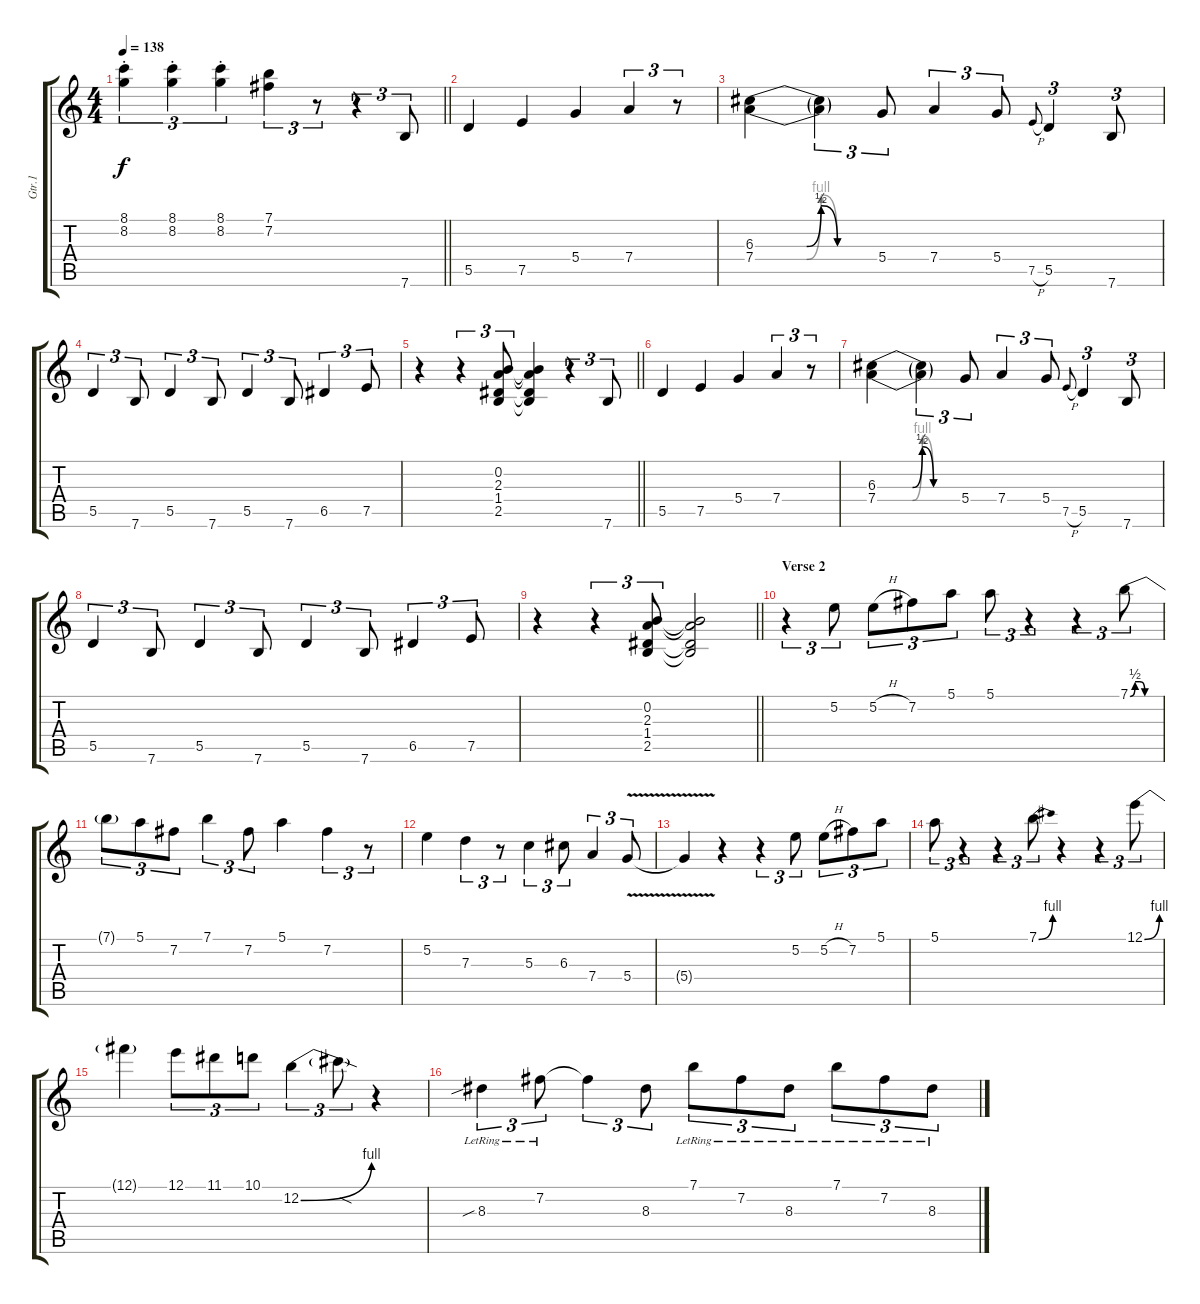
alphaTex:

\track ("Gtr.1" "Gtr.1") {instrument electricguitarclean}
\staff {score tabs}
\tuning (E4 B3 G3 D3 A2 E2) {hide}
\ts (4 4)
\tempo 138
\clef g2
\barLineRight lightlight
\ks c
(8.1{st} 8.2{st}).4{tu (3 2) dy f} (8.1{st} 8.2{st}).4{tu (3 2)} (8.1{st} 8.2{st}).4{tu (3 2)} (7.1 7.2).4{tu (3 2)} r.8{tu (3 2)} r.4{tu (3 2)} 7.6.8{tu (3 2)} |
\section ("" "")
5.5.4 7.5.4 5.4.4 7.4.4{tu (3 2)} r.8{tu (3 2)} |
(6.3{be (custom 0 0 25 0 32 2 40 0 60 0)} 7.4{be (custom 0 0 25 0 32 4 40 0 60 0)}).4 (6.3{t} 7.4{t}).4{tu (3 2)} 5.4.8{tu (3 2)} 7.4.4{tu (3 2)} 5.4.8{tu (3 2)} 7.5{h}.8{gr onbeat} 5.5.4{tu (3 2)} 7.6.8{tu (3 2)} |
5.5.4{tu (3 2)} 7.6.8{tu (3 2)} 5.5.4{tu (3 2)} 7.6.8{tu (3 2)} 5.5.4{tu (3 2)} 7.6.8{tu (3 2)} 6.5.4{tu (3 2)} 7.5.8{tu (3 2)} |
\barLineRight lightlight
r.4 r.4{tu (3 2)} (0.2 2.3 1.4 2.5).8{tu (3 2)} (0.2{t} 2.3{t} 1.4{t} 2.5{t}).4 r.4{tu (3 2)} 7.6.8{tu (3 2)} |
\section ("" "")
5.5.4 7.5.4 5.4.4 7.4.4{tu (3 2)} r.8{tu (3 2)} |
(6.3{be (custom 0 0 25 0 32 2 40 0 60 0)} 7.4{be (custom 0 0 25 0 32 4 40 0 60 0)}).4 (6.3{t} 7.4{t}).4{tu (3 2)} 5.4.8{tu (3 2)} 7.4.4{tu (3 2)} 5.4.8{tu (3 2)} 7.5{h}.8{gr onbeat} 5.5.4{tu (3 2)} 7.6.8{tu (3 2)} |
5.5.4{tu (3 2)} 7.6.8{tu (3 2)} 5.5.4{tu (3 2)} 7.6.8{tu (3 2)} 5.5.4{tu (3 2)} 7.6.8{tu (3 2)} 6.5.4{tu (3 2)} 7.5.8{tu (3 2)} |
\barLineRight lightlight
r.4 r.4{tu (3 2)} (0.2 2.3 1.4 2.5).8{tu (3 2)} (0.2{t} 2.3{t} 1.4{t} 2.5{t}).2 |
\section ("" "Verse 2")
r.4{tu (3 2)} 5.2.8{tu (3 2)} 5.2{h}.8{tu (3 2)} 7.2.8{tu (3 2)} 5.1.8{tu (3 2)} 5.1.8{tu (3 2)} r.4{tu (3 2)} r.4{tu (3 2)} 7.1{be (custom 0 0 10 2 20 2 30 0 60 0)}.8{tu (3 2)} |
7.1{t}.8{tu (3 2)} 5.1.8{tu (3 2)} 7.2.8{tu (3 2)} 7.1.4{tu (3 2)} 7.2.8{tu (3 2)} 5.1.4 7.2.4{tu (3 2)} r.8{tu (3 2)} |
5.2.4 7.3.4{tu (3 2)} r.8{tu (3 2)} 5.3.4{tu (3 2)} 6.3.8{tu (3 2)} 7.4.4{tu (3 2)} 5.4{v}.8{tu (3 2)} |
5.4{t}.4 r.4 r.4{tu (3 2)} 5.2.8{tu (3 2)} 5.2{h}.8{tu (3 2)} 7.2.8{tu (3 2)} 5.1.8{tu (3 2)} |
5.1.8{tu (3 2)} r.4{tu (3 2)} r.4{tu (3 2)} 7.1{be (bend 0 0 60 4)}.8{tu (3 2)} r.4 r.4{tu (3 2)} 12.1{be (bend 0 0 60 4)}.8{tu (3 2)} |
12.1{t}.4 12.1.8{tu (3 2)} 11.1.8{tu (3 2)} 10.1.8{tu (3 2)} 12.2{be (bend 0 0 60 4)}.4{tu (3 2)} 12.2{sod t}.8{tu (3 2)} r.4 |
8.3{sib lr}.4{tu (3 2)} 7.2{lr}.8{tu (3 2)} 7.2{t}.4{tu (3 2)} 8.3.8{tu (3 2)} 7.1{lr}.8{tu (3 2)} 7.2{lr}.8{tu (3 2)} 8.3{lr}.8{tu (3 2)} 7.1{lr}.8{tu (3 2)} 7.2{lr}.8{tu (3 2)} 8.3{lr}.8{tu (3 2)}
